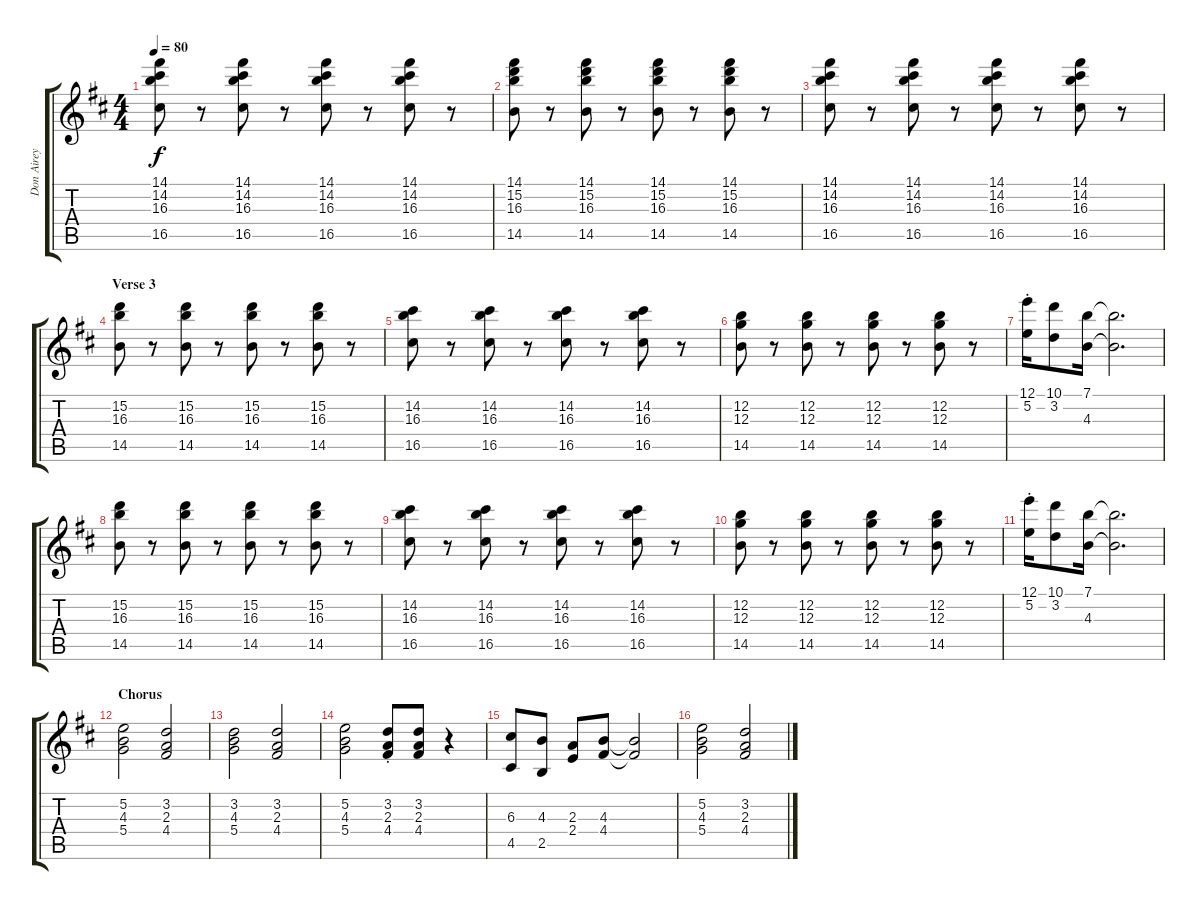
\track ("Don Airey" "Don Airey") {instrument pad8sweep}
\staff {score tabs}
\tuning (E5 B4 G4 D4 A3 E3) {hide}
\ts (4 4)
\tempo 80
\clef g2
\ks bminor
(14.1 14.2 16.3 16.5).8{dy f} r.8 (14.1 14.2 16.3 16.5).8 r.8 (14.1 14.2 16.3 16.5).8 r.8 (14.1 14.2 16.3 16.5).8 r.8 |
(14.1 15.2 16.3 14.5).8 r.8 (14.1 15.2 16.3 14.5).8 r.8 (14.1 15.2 16.3 14.5).8 r.8 (14.1 15.2 16.3 14.5).8 r.8 |
(14.1 14.2 16.3 16.5).8 r.8 (14.1 14.2 16.3 16.5).8 r.8 (14.1 14.2 16.3 16.5).8 r.8 (14.1 14.2 16.3 16.5).8 r.8 |
\section ("" "Verse 3")
(15.2 16.3 14.5).8 r.8 (15.2 16.3 14.5).8 r.8 (15.2 16.3 14.5).8 r.8 (15.2 16.3 14.5).8 r.8 |
(14.2 16.3 16.5).8 r.8 (14.2 16.3 16.5).8 r.8 (14.2 16.3 16.5).8 r.8 (14.2 16.3 16.5).8 r.8 |
(12.2 12.3 14.5).8 r.8 (12.2 12.3 14.5).8 r.8 (12.2 12.3 14.5).8 r.8 (12.2 12.3 14.5).8 r.8 |
(12.1{st} 5.2{st}).16 (10.1 3.2).8 (7.1 4.3).16 (7.1{t} 4.3{t}).2{d} |
(15.2 16.3 14.5).8 r.8 (15.2 16.3 14.5).8 r.8 (15.2 16.3 14.5).8 r.8 (15.2 16.3 14.5).8 r.8 |
(14.2 16.3 16.5).8 r.8 (14.2 16.3 16.5).8 r.8 (14.2 16.3 16.5).8 r.8 (14.2 16.3 16.5).8 r.8 |
(12.2 12.3 14.5).8 r.8 (12.2 12.3 14.5).8 r.8 (12.2 12.3 14.5).8 r.8 (12.2 12.3 14.5).8 r.8 |
(12.1{st} 5.2{st}).16 (10.1 3.2).8 (7.1 4.3).16 (7.1{t} 4.3{t}).2{d} |
\section ("" "Chorus")
(5.2 4.3 5.4).2{instrument synthstrings1} (3.2 2.3 4.4).2 |
(3.2 4.3 5.4).2 (3.2 2.3 4.4).2 |
(5.2 4.3 5.4).2 (3.2{st} 2.3{st} 4.4{st}).8 (3.2 2.3 4.4).8 r.4 |
(6.3 4.5).8 (4.3 2.5).8 (2.3 2.4).8 (4.3 4.4).8 (4.3{t} 4.4{t}).2 |
(5.2 4.3 5.4).2 (3.2 2.3 4.4).2
